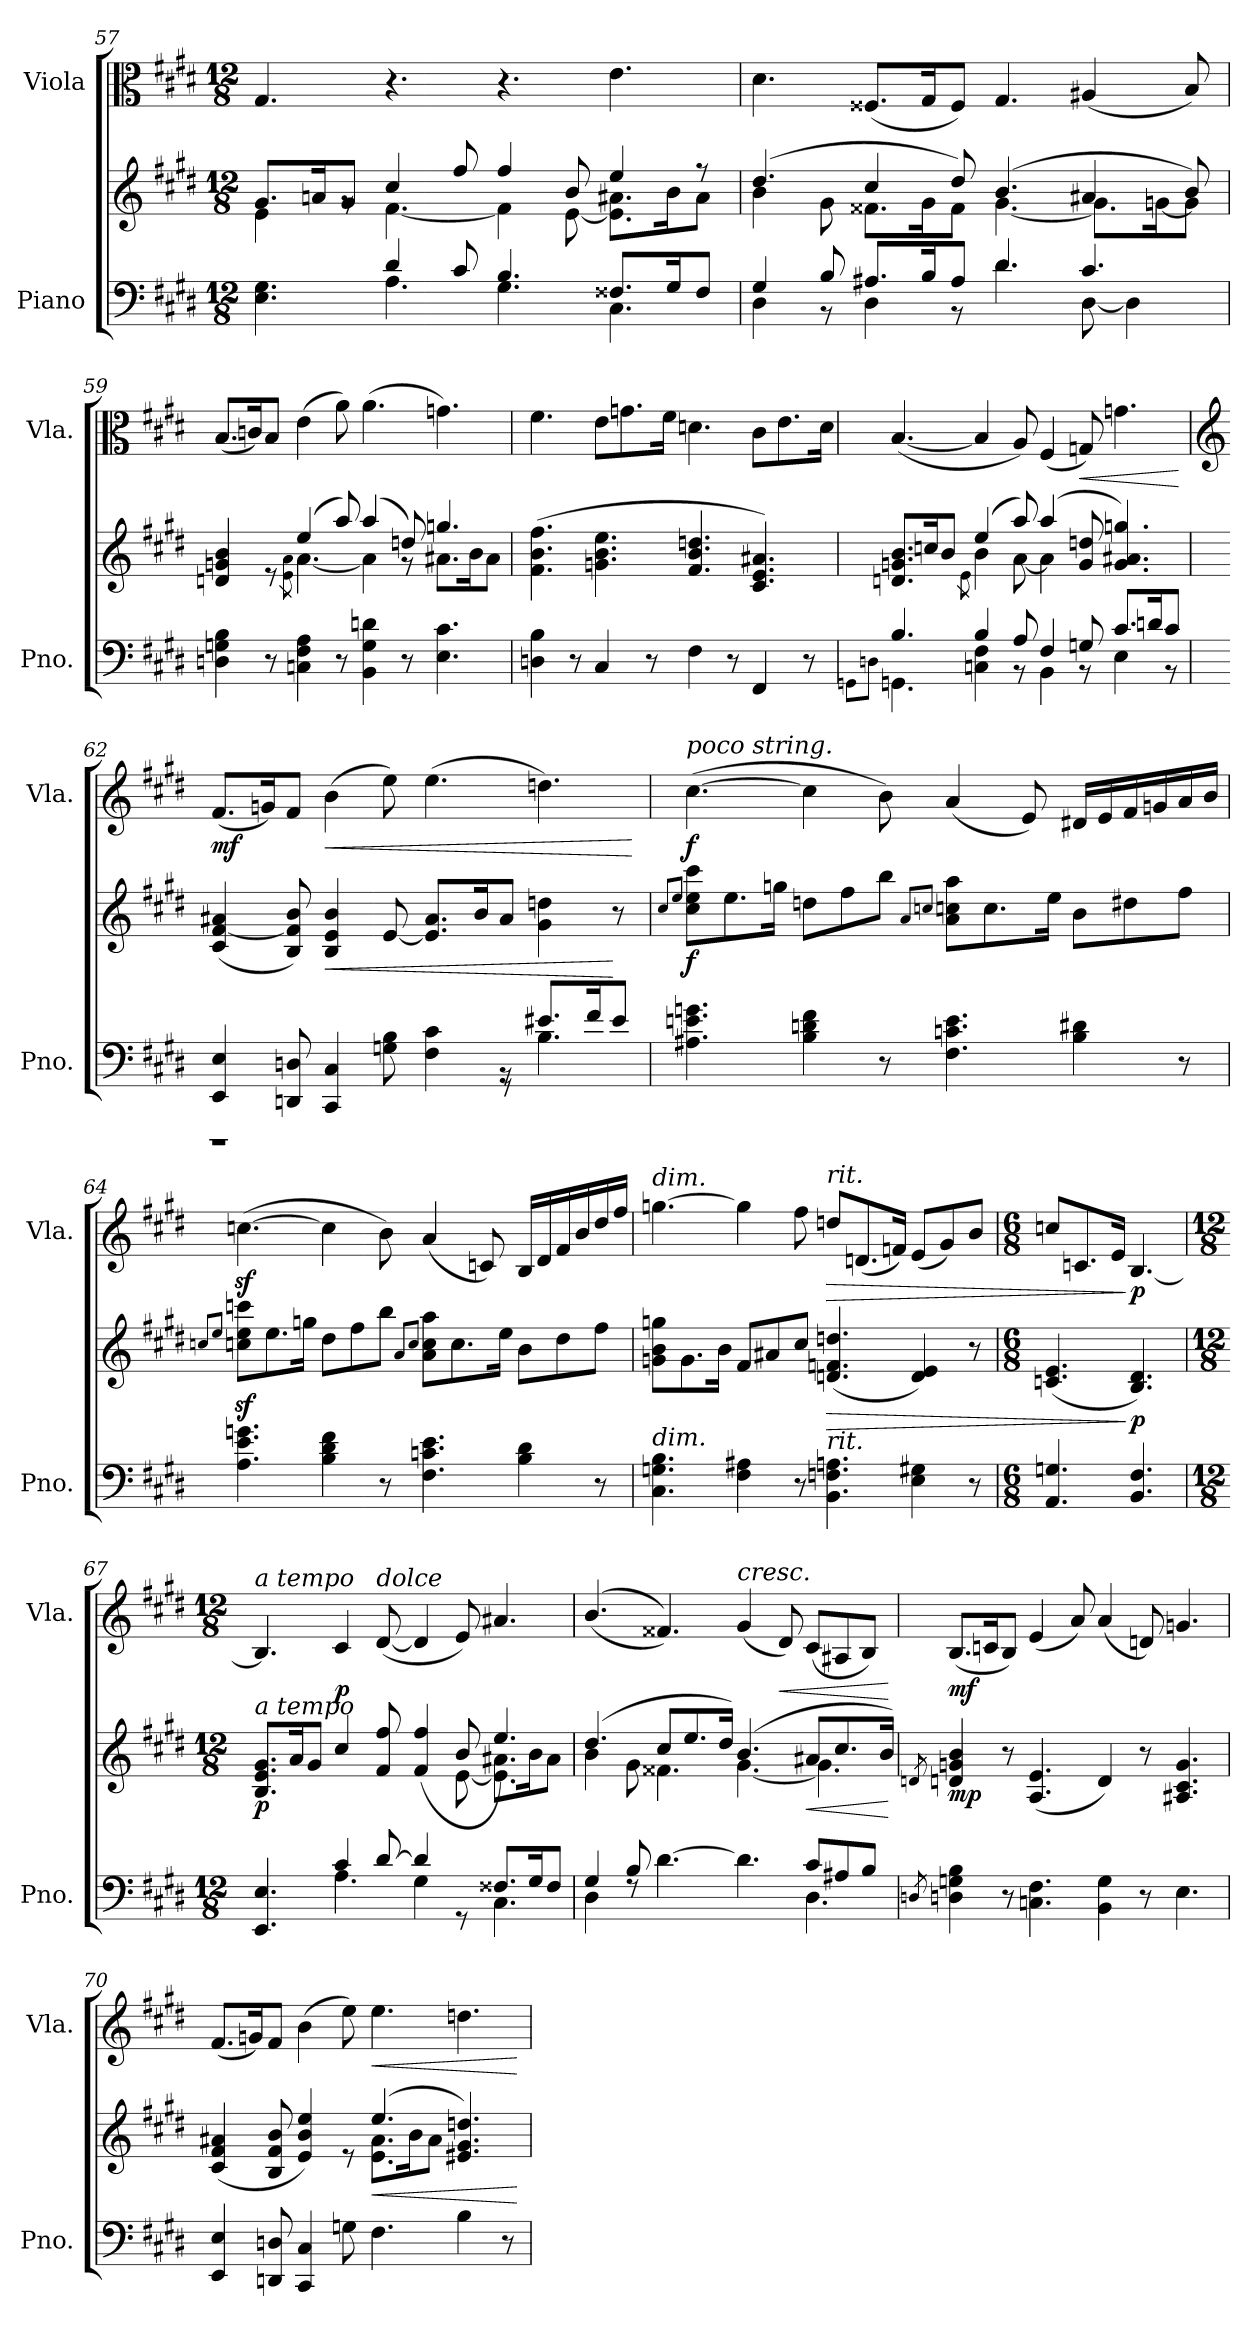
**kern	**kern	**dynam	**kern	**dynam
*part2	*part2	*part2	*part1	*part1
*staff3	*staff2	*staff2/3	*staff1	*staff1
*I"Piano	*	*	*I"Viola	*
*I'Pno.	*	*	*I'Vla.	*
*clefF4	*clefG2	*	*clefC3	*
*k[f#c#g#d#]	*k[f#c#g#d#]	*	*k[f#c#g#d#]	*
*M12/8	*M12/8	*	*M12/8	*
=57	=57	=57	=57	=57
*^	*^	*	*	*
4.E\ 4.G#\	4.ryy	8.g#/L	4e\	.	4.G#/	.
.	.	16an/K	.	.	.	.
.	.	8g#/J	8rg	.	.	.
4d#/	4.A\	4cc#/	[4.f#\	.	4.r	.
8c#/	.	8ff#/	.	.	.	.
4.B/	4.G#\	4ff#/	4f#\]	.	4.r	.
.	.	8b/	[8e\	.	.	.
8.F##X/L	4.C#\	4ee/	8.e\] 8.a#X\L	.	4.e\	.
16G#/K	.	.	16b\K	.	.	.
8F##/J	.	8r	8a#\J	.	.	.
=58	=58	=58	=58	=58	=58	=58
4G#/	4D#\	(4.dd#/	4b\	.	4.d#\	.
8B/	8r	.	8g#\	.	.	.
8.A#X/L	4D#\	4cc#/	8.f##X\L	.	(8.F##X/L	.
16B/K	.	.	16g#\K	.	16G#/K	.
8A#/J	8r	8dd#/)	8f##\J	.	8F##/J)	.
4.d#/	4.d#\	(4.b/	[4.g#\	.	4.G#/	.
4.c#/	[8D#\	4a#X/	8.g#\L]	.	(4A#X/	.
.	4D#\]	.	.	.	.	.
.	.	.	[16gn\K	.	.	.
.	.	8b/)	8g\J]	.	8B/)	.
*v	*v	*	*	*	*	*
!!LO:LB:g=z
=59	=59	=59	=59	=59	=59
*	*	*	*	*MM75	*
4Dn\ 4Gn\ 4B\	4dn/ 4gn/ 4b/	4.ryy	.	(8.B/L	.
.	.	.	.	16cn/K)	.
8r	8re	.	.	8B/J	.
.	.	8qe\ 8qa\	.	.	.
4Cn\ 4F#\ 4A\	(4ee/	[4.a\	.	(4e\	.
8r	8aa/)	.	.	8a\)	.
4BB\ 4G\ 4dn\	(4aa/	4a\]	.	(4.a\	.
8r	8ddn/)	8r	.	.	.
4.E\ 4.c#\	4.ggn/	8.a#X\L	.	4.gn\)	.
.	.	16b\K	.	.	.
.	.	8a#\J	.	.	.
*	*v	*v	*	*	*
=60	=60	=60	=60	=60
4Dn\ 4B\	(4.f#\ 4.b\ 4.ff#\	.	4.f#\	.
8r	.	.	.	.
4C#/	4.gn\ 4.b\ 4.ee\	.	8e\L	.
.	.	.	8.gn\	.
8r	.	.	.	.
.	.	.	16f#\Jk	.
4F#\	4.f#/ 4.b/ 4.ddn/	.	4.dn\	.
8r	.	.	.	.
4FF#/	4.c#/ 4.e/ 4.a#X/)	.	8c#\L	.
.	.	.	8.e\	.
8r	.	.	.	.
.	.	.	16d\Jk	.
=61	=61	=61	=61	=61
*^	*	*	*	*
.	8qGGn\L	.	.	.	.
.	8qDn\J	.	.	.	.
*	*	*^	*	*	*
4.B/	4.GG\	8.dn/ 8.gn/ 8.b/L	4.ryy	.	([4.B/	.
.	.	16ccn/K	.	.	.	.
.	.	8b/J	.	.	.	.
.	.	.	8qe\	.	.	.
4B/	4Cn\ 4F#\	(4ee/	4b\	.	4B/]	.
8A/	8r	8aa/)	[8a\	.	8A/)	.
4F#/	4BB\	(4aa/	4a\]	.	(4F#/	.
!	!	!	!	!	!	!LO:HP:b
8Gn/	8r	8g/ 8ddn/	2ryy	.	8Gn/)	<
8.c#/L	4E\	4.g/ 4.a#X/ 4.ggn/)	.	.	4.gn\	.
16dn/K	.	.	.	.	.	.
8c#/J	8r	.	.	.	.	.
*v	*v	*	*	*	*	*
*	*v	*v	*	*	*
.	.	.	.	[
!!LO:LB:g=z
=62	=62	=62	=62	=62
*	*	*	*clefG2	*
*^	*	*	*	*
!	!	!	!	!	!LO:DY:b
4EE/ 4E/	1r	(4c#/ [4f#/ 4a#X/	.	(8.f#/L	mf
.	.	.	.	16gn/K)	.
8DDn/ 8Dn/	.	8B/ 8f#/] 8b/)	.	8f#/J	.
!	!	!	!LO:HP:b	!	!LO:HP:b
4CC#/ 4C#/	.	4B/ 4e/ 4b/	<	(4b\	<
8Gn\ 8B\	.	[8e/	.	8ee\)	.
4F#\ 4c#\	.	8.e/] 8.a#/L	.	(4.ee\	.
.	.	16b/K	.	.	.
8rGG	8r	8a#/J	.	.	.
8.e#X/L	4.B\	4g#\ 4ddn\	.	4.ddn\)	.
16f#/K	.	.	.	.	.
8e#/J	.	8r	[	.	.
*v	*v	*	*	*	*
.	.	.	.	[
=63	=63	=63	=63	=63
.	8qcc#/L	.	.	.
.	8qee/J	.	.	.
!	!	!	!LO:TX:a:i:t=poco string.	!
!	!	!LO:DY:b	!	!LO:DY:b
4.A#X\ 4.en\ 4.gn\	8cc#\ 8ee\ 8ccc#\L	f	([4.cc#\	f
.	8.ee\	.	.	.
.	16ggn\Jk	.	.	.
4B\ 4dn\ 4f#\	8ddn\L	.	4cc#\]	.
.	8ff#\	.	.	.
8r	8bb\J	.	8b\)	.
.	8qa/L	.	.	.
.	8qccn/J	.	.	.
4.F#\ 4.cn\ 4.e\	8a\ 8cc\ 8aa\L	.	(4a/	.
.	8.cc\	.	.	.
.	.	.	8e/)	.
.	16ee\Jk	.	.	.
4B\ 4d#X\	8b\L	.	16d#X/LL	.
.	.	.	16e/	.
.	8dd#X\	.	16f#/	.
.	.	.	16gn/	.
8r	8ff#\J	.	16a/	.
.	.	.	16b/JJ	.
!!LO:LB:g=z
=64	=64	=64	=64	=64
.	8qccn/L	.	.	.
.	8qee/J	.	.	.
4.A\ 4.e\ 4.gn\	8cc\z< 8ee\z< 8cccn\z<L	.	([4.ccnz<\	.
.	8.ee\	.	.	.
.	16ggn\Jk	.	.	.
4B\ 4d#\ 4f#\	8dd#\L	.	4cc\]	.
.	8ff#\	.	.	.
8r	8bb\J	.	8b\)	.
.	8qa/L	.	.	.
.	8qcc/J	.	.	.
4.F#\ 4.cn\ 4.e\	8a\ 8cc\ 8aa\L	.	(4a/	.
.	8.cc\	.	.	.
.	.	.	8cn/)	.
.	16ee\Jk	.	.	.
4B\ 4d#\	8b\L	.	16B/LL	.
.	.	.	16d#/	.
.	8dd#\	.	16f#/	.
.	.	.	16b/	.
8r	8ff#\J	.	16dd#/	.
.	.	.	16ff#/JJ	.
=65	=65	=65	=65	=65
!	!	!	!LO:TX:a:i:t=dim.	!
!LO:TX:a:i:t=dim.	!	!	!	!
4.C#\ 4.Gn\ 4.B\	8gn\ 8b\ 8ggn\L	.	[4.ggn\	.
.	8.g\	.	.	.
.	16b\Jk	.	.	.
4F#\ 4A#X\	8f#/L	.	4gg\]	.
.	8a#X/	.	.	.
8r	8cc#/J	.	8ff#\	.
!	!	!	!LO:TX:a:i:t=rit.	!
!LO:TX:a:i:t=rit.	!	!	!	!
!	!	!LO:HP:b	!	!LO:HP:b
4.BB\ 4.Fn\ 4.An\	(4.dn/ 4.fn/ 4.ddn/	>	8ddn/L	>
*	*	*	*MM74	*
.	.	.	(8.dn/	.
*	*	*	*MM72	*
.	.	.	16fn/Jk)	.
*	*	*	*MM71	*
4E\ 4G#X\	4d/ 4e/)	.	(8e/L	.
*	*	*	*MM69	*
.	.	.	8g#/)	.
*	*	*	*MM68	*
8r	8r	.	8b/J	.
=66	=66	=66	=66	=66
*M6/8	*M6/8	*	*M6/8	*
*	*	*	*MM63	*
4.AA/ 4.Gn/	(4.cn/ 4.e/	.	8ccn/L	.
*	*	*	*MM38	*
.	.	.	8.cn/	.
.	.	.	16e/Jk	.
!	!	!LO:DY:n=1:b	!	!LO:DY:n=1:b
4.BB/ 4.F#/	4.B/ 4.d#/)	] p	[4.B/	] p
!!LO:PB:g=z
=67	=67	=67	=67	=67
*M12/8	*M12/8	*	*M12/8	*
*	*	*	*MM75	*
8qEE/yy	8qB/yy	.	.	.
*^	*^	*	*	*
!	!	!	!	!	!LO:TX:a:i:t=a tempo	!
!	!	!LO:TX:a:i:t=a tempo	!	!	!	!
!	!	!	!	!LO:DY:b	!	!
4.EE/ 4.E/	4.ryy	8.B/ 8.e/ 8.g#/L	1ryy	p	4.B/]	.
.	.	16a/K	.	.	.	.
.	.	8g#/J	.	.	.	.
!	!	!	!	!	!	!LO:DY:b
4c#/	4.A\	4cc#/	.	.	4c#/	p
!	!	!	!	!	!LO:TX:a:i:t=dolce	!
[8d#/	.	8f#/ 8ff#/	.	.	([8d#/	.
4d#/]	4G#\	(4f#/ 4ff#/	.	.	4d#/]	.
8rGG	8ryy	8b/	[8e\	.	8e/)	.
8.F##X/L	4.C#\	4.ee/)	8.e\] 8.a#X\L	.	4.a#X/	.
16G#/K	.	.	16b\K	.	.	.
8F##/J	.	.	8a#\J	.	.	.
=68	=68	=68	=68	=68	=68	=68
4G#/	4D#\	(4.dd#/	4b\	.	((4.b/	.
8B/	8rF	.	8g#\	.	.	.
[4.d#\	2.ryy	8cc#/L	4.f##X\	.	4.f##X/))	.
.	.	8.ee/	.	.	.	.
.	.	16dd#/Jk)	.	.	.	.
!	!	!	!	!	!LO:TX:a:i:t=cresc.	!
4.d#\]	.	(4.b/	[4.g#\	.	(4g#/	.
!	!	!	!	!	!	!LO:HP:b
.	.	.	.	.	8d#/)	<
!	!	!	!	!LO:HP:b	!	!
8c#/L	4.D#\	8a#X/L	4.g#\]	<	(8c#/L	.
8A#X/	.	8.cc#/	.	.	8A#X/	.
8B/J	.	.	.	.	8B/J)	.
.	.	16b/Jk)	.	.	.	.
*v	*v	*	*	*	*	*
*	*v	*v	*	*	*
.	.	[	.	[
=69	=69	=69	=69	=69
8qDn/	8qdn/	.	.	.
!	!	!LO:DY:b	!	!LO:DY:b
4D\ 4Gn\ 4B\	4d/ 4gn/ 4b/	mp	(8.B/L	mf
.	.	.	16cn/K	.
8r	8r	.	8B/J)	.
4.Cn\ 4.F#\	(4.A/ 4.e/	.	(4e/	.
.	.	.	8a/)	.
4BB\ 4G\	4d/)	.	(4a/	.
8r	8r	.	8dn/)	.
4.E\	4.A#X/ 4.c#/ 4.g/	.	4.gn/	.
!!LO:LB:g=z
=70	=70	=70	=70	=70
*	*^	*	*	*
4EE/ 4E/	(4c#/ 4f#/ 4a#X/	2.ryy	.	(8.f#/L	.
.	.	.	.	16gn/K)	.
8DDn/ 8Dn/	8B/ 8f#/ 8b/	.	.	8f#/J	.
4CC#/ 4C#/	4e/ 4b/ 4ee/)	.	.	(4b\	.
8Gn\	8re	.	.	8ee\)	.
!	!	!	!LO:HP:b	!	!LO:HP:b
4.F#\	(4.ee/	8.e\ 8.a#\L	<	4.ee\	<
.	.	16b\K	.	.	.
.	.	8a#\J	.	.	.
4B\	4.e#X/ 4.g#/ 4.ddn/)	4.ryy	.	4.ddn\	.
8r	.	.	.	.	.
*	*v	*v	*	*	*
.	.	[	.	[
=	=	=	=	=
*-	*-	*-	*-	*-
